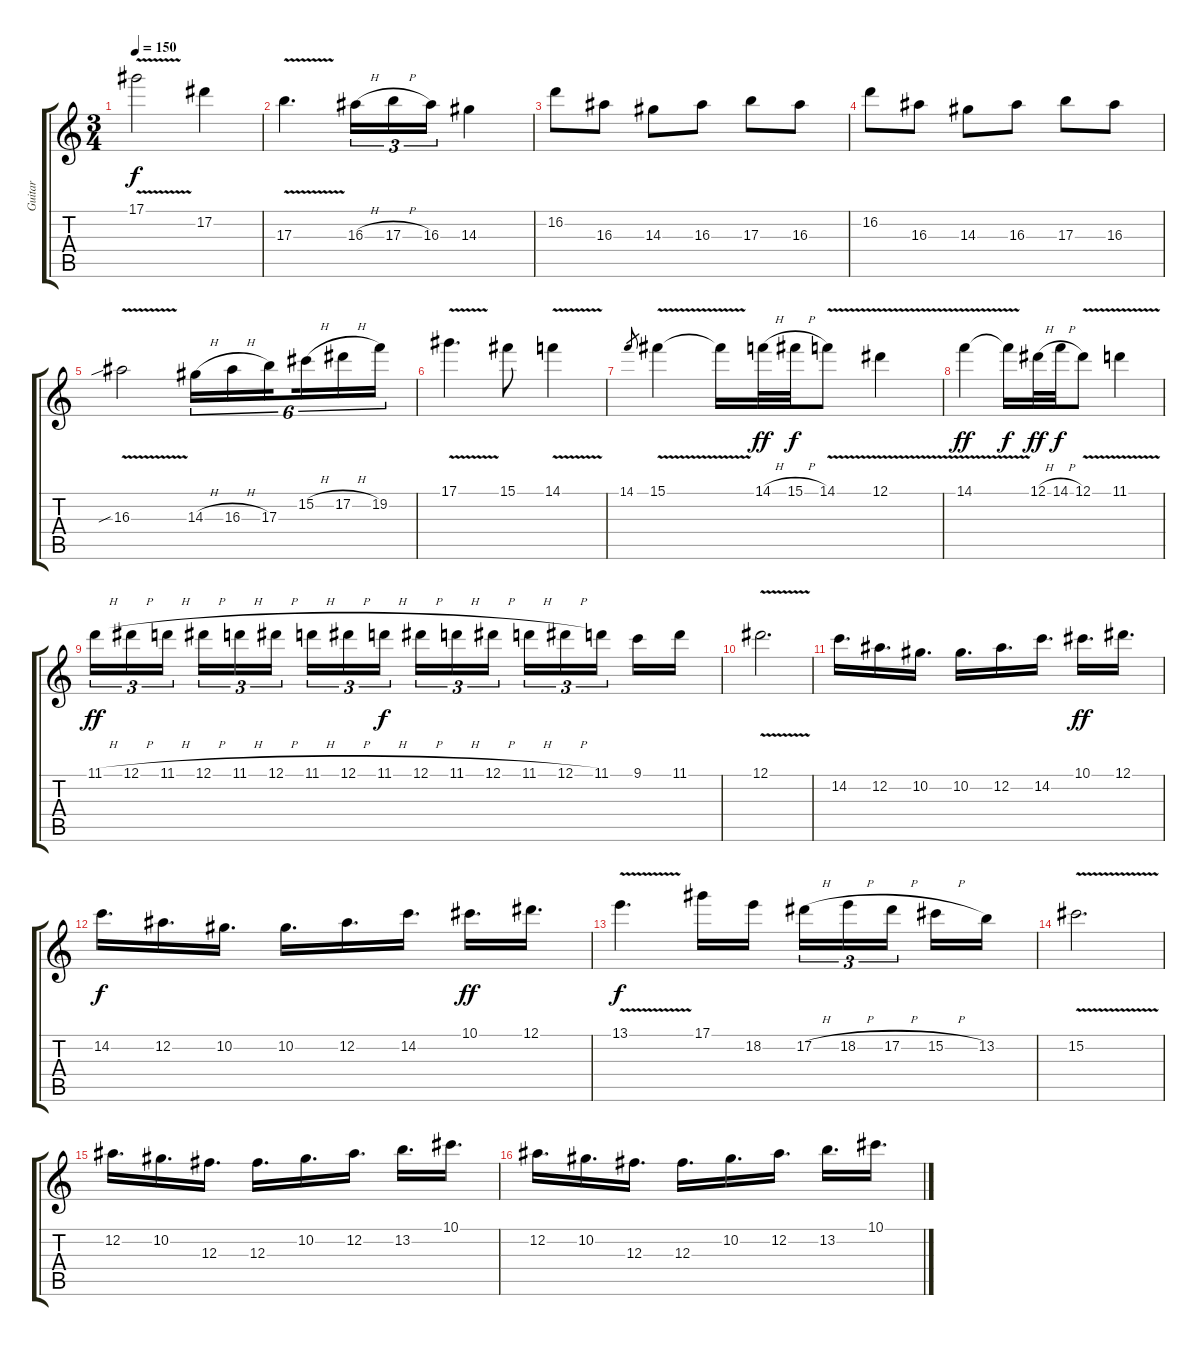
\track ("Guitar" "Guitar") {instrument overdrivenguitar}
\staff {score tabs}
\tuning (Eb4 Bb3 Gb3 Db3 Ab2 Eb2) {hide}
\ts (3 4)
\tempo 150
\clef g2
\ks c
17.1{v}.2{dy f} 17.2.4 |
17.3{v}.4{d} 16.3{h}.16{tu (3 2)} 17.3{h}.16{tu (3 2)} 16.3.16{tu (3 2)} 14.3.4 |
\section ("" "")
16.2.8 16.3.8 14.3.8 16.3.8 17.3.8 16.3.8 |
16.2.8 16.3.8 14.3.8 16.3.8 17.3.8 16.3.8 |
16.3{v sib}.2 14.3{h}.16{tu (6 4)} 16.3{h}.16{tu (6 4)} 17.3.16{tu (6 4) beam splitsecondary} 15.2{h}.16{tu (6 4)} 17.2{h}.16{tu (6 4)} 19.2.16{tu (6 4)} |
17.1{v}.4{d} 15.1.8 14.1{v}.4 |
14.1.8{gr} 15.1{v}.4 15.1{t}.16 14.1{h}.32{dy ff} 15.1{h}.32{dy f} 14.1{v}.8 12.1{v}.4 |
14.1{v}.4{dy ff} 14.1{t}.16{dy f} 12.1{h}.32{dy ff} 14.1{h}.32{dy f} 12.1{v}.8 11.1{v}.4 |
11.1{h}.16{tu (3 2) dy ff} 12.1{h}.16{tu (3 2)} 11.1{h}.16{tu (3 2) beam splitsecondary} 12.1{h}.16{tu (3 2)} 11.1{h}.16{tu (3 2)} 12.1{h}.16{tu (3 2)} 11.1{h}.16{tu (3 2)} 12.1{h}.16{tu (3 2)} 11.1{h}.16{tu (3 2) dy f beam splitsecondary} 12.1{h}.16{tu (3 2)} 11.1{h}.16{tu (3 2)} 12.1{h}.16{tu (3 2)} 11.1{h}.16{tu (3 2)} 12.1{h}.16{tu (3 2)} 11.1.16{tu (3 2) beam splitsecondary} 9.1.16 11.1.16 |
12.1{v}.2{d} |
\section ("" "")
14.2.16{d} 12.2.16{d} 10.2.16{d} 10.2.16{d} 12.2.16{d} 14.2.16{d} 10.1.16{d dy ff} 12.1.16{d} |
14.2.16{d dy f} 12.2.16{d} 10.2.16{d} 10.2.16{d} 12.2.16{d} 14.2.16{d} 10.1.16{d dy ff} 12.1.16{d} |
13.1{v}.4{d dy f} 17.1.16 18.2.16 17.2{h}.16{tu (3 2)} 18.2{h}.16{tu (3 2)} 17.2{h}.16{tu (3 2) beam splitsecondary} 15.2{h}.16 13.2.16 |
15.2{v}.2{d} |
12.2.16{d} 10.2.16{d} 12.3.16{d} 12.3.16{d} 10.2.16{d} 12.2.16{d} 13.2.16{d} 10.1.16{d} |
12.2.16{d} 10.2.16{d} 12.3.16{d} 12.3.16{d} 10.2.16{d} 12.2.16{d} 13.2.16{d} 10.1.16{d}
